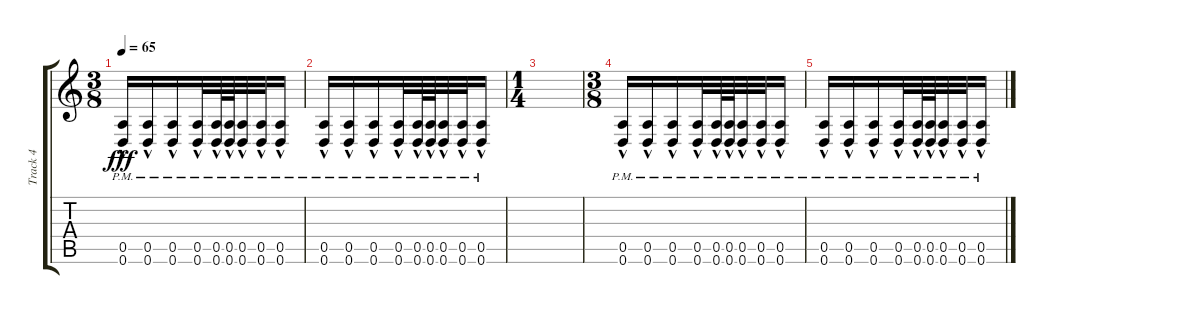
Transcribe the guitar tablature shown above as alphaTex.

\track ("Track 4" "Track 4") {instrument distortionguitar}
\staff {score tabs}
\tuning (E4 B3 G3 D3 A2 D2) {hide}
\ts (3 8)
\tempo 65
\clef g2
\ks c
(0.5{hac pm} 0.6{hac pm}).16{dy fff} (0.5{hac pm} 0.6{hac pm}).16 (0.5{hac pm} 0.6{hac pm}).16 (0.5{hac pm} 0.6{hac pm}).32 (0.5{hac pm} 0.6{hac pm}).64 (0.5{hac pm} 0.6{hac pm}).64 (0.5{hac pm} 0.6{hac pm}).32 (0.5{hac pm} 0.6{hac pm}).32 (0.5{hac pm} 0.6{hac pm}).16 |
(0.5{hac pm} 0.6{hac pm}).16 (0.5{hac pm} 0.6{hac pm}).16 (0.5{hac pm} 0.6{hac pm}).16 (0.5{hac pm} 0.6{hac pm}).32 (0.5{hac pm} 0.6{hac pm}).64 (0.5{hac pm} 0.6{hac pm}).64 (0.5{hac pm} 0.6{hac pm}).32 (0.5{hac pm} 0.6{hac pm}).32 (0.5{hac pm} 0.6{hac pm}).16 |
\ts (1 4)
|
\ts (3 8)
(0.5{hac pm} 0.6{hac pm}).16 (0.5{hac pm} 0.6{hac pm}).16 (0.5{hac pm} 0.6{hac pm}).16 (0.5{hac pm} 0.6{hac pm}).32 (0.5{hac pm} 0.6{hac pm}).64 (0.5{hac pm} 0.6{hac pm}).64 (0.5{hac pm} 0.6{hac pm}).32 (0.5{hac pm} 0.6{hac pm}).32 (0.5{hac pm} 0.6{hac pm}).16 |
(0.5{hac pm} 0.6{hac pm}).16 (0.5{hac pm} 0.6{hac pm}).16 (0.5{hac pm} 0.6{hac pm}).16 (0.5{hac pm} 0.6{hac pm}).32 (0.5{hac pm} 0.6{hac pm}).64 (0.5{hac pm} 0.6{hac pm}).64 (0.5{hac pm} 0.6{hac pm}).32 (0.5{hac pm} 0.6{hac pm}).32 (0.5{hac pm} 0.6{hac pm}).16
